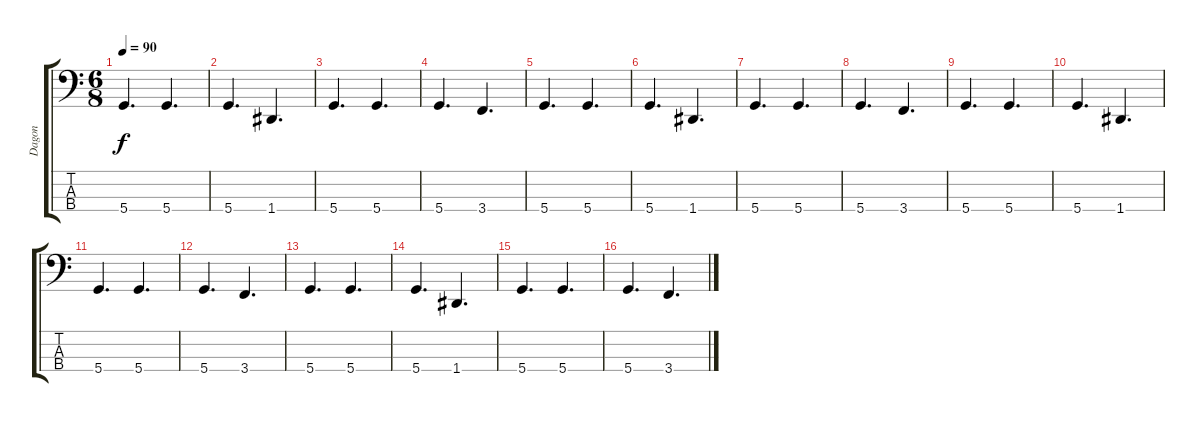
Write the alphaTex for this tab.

\track ("Dagon" "Dagon") {instrument electricbasspick}
\staff {score tabs}
\tuning (F2 C2 G1 D1) {hide}
\ts (6 8)
\tempo 90
\clef f4
\ks c
5.4.4{d dy f} 5.4.4{d} |
5.4.4{d} 1.4.4{d} |
5.4.4{d} 5.4.4{d} |
5.4.4{d} 3.4.4{d} |
5.4.4{d} 5.4.4{d} |
5.4.4{d} 1.4.4{d} |
5.4.4{d} 5.4.4{d} |
5.4.4{d} 3.4.4{d} |
5.4.4{d} 5.4.4{d} |
5.4.4{d} 1.4.4{d} |
5.4.4{d} 5.4.4{d} |
5.4.4{d} 3.4.4{d} |
5.4.4{d} 5.4.4{d} |
5.4.4{d} 1.4.4{d} |
5.4.4{d} 5.4.4{d} |
5.4.4{d} 3.4.4{d}
